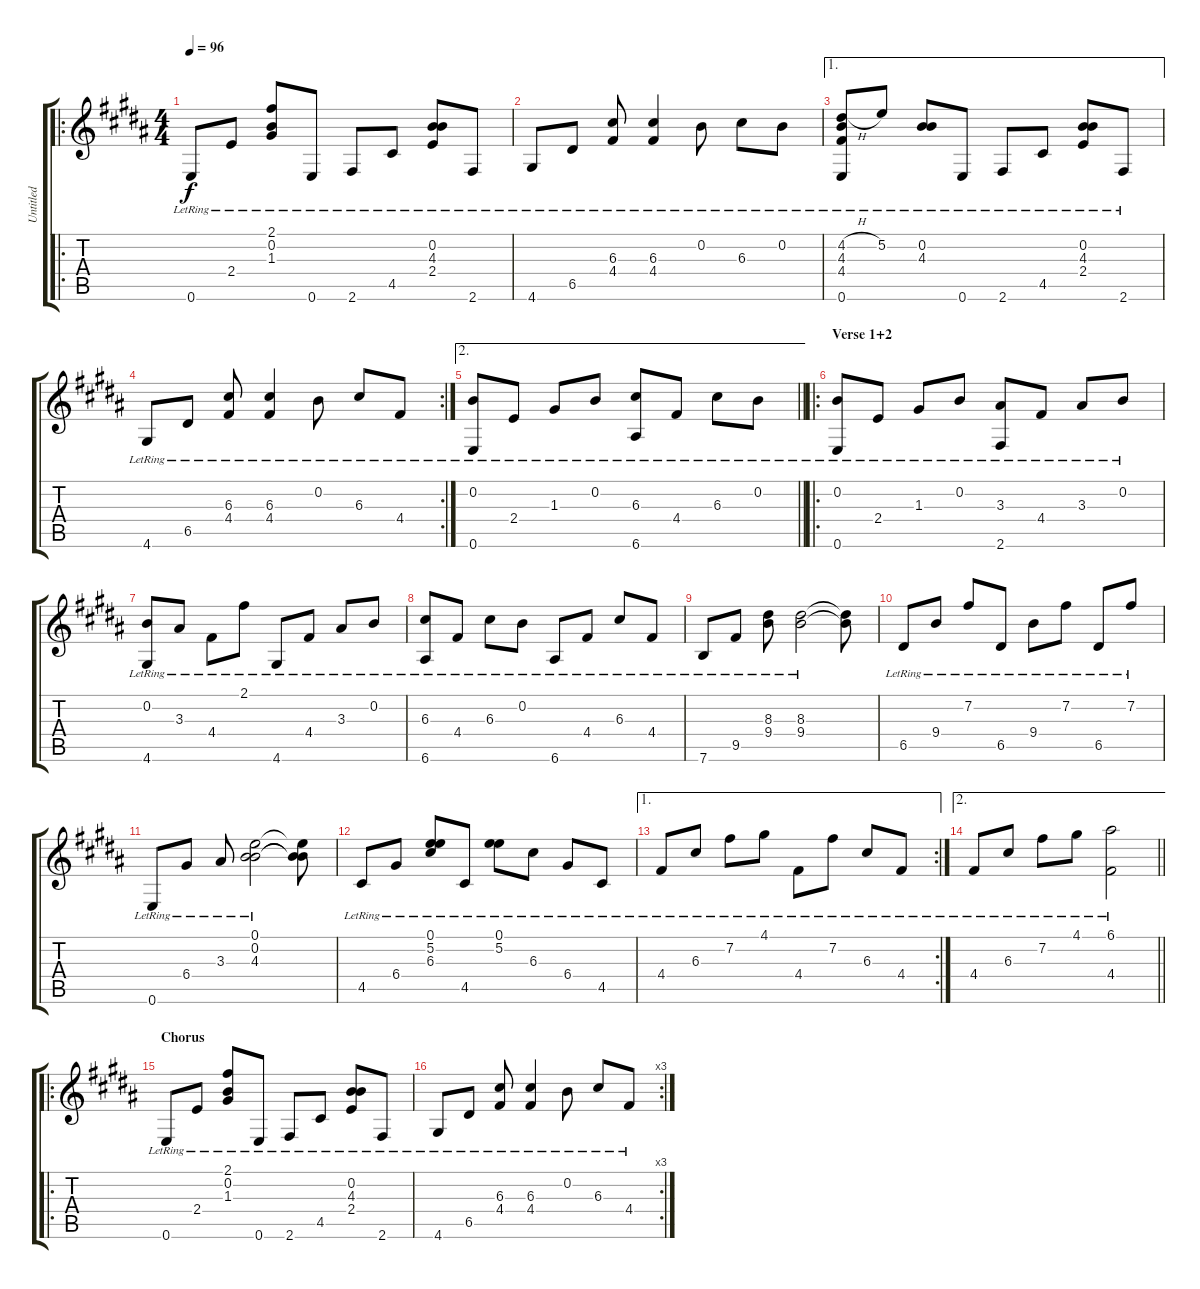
\track ("Untitled" "Untitled") {instrument acousticguitarnylon}
\staff {score tabs}
\tuning (E4 B3 G3 D3 A2 E2) {hide}
\ro
\ts (4 4)
\tempo 96
\clef g2
\ks b
0.6{lr}.8{dy f instrument acousticguitarnylon} 2.4{lr}.8 (2.1{lr} 0.2{lr} 1.3{lr}).8 0.6{lr}.8 2.6{lr}.8 4.5{lr}.8 (0.2{lr} 4.3{lr} 2.4{lr}).8 2.6{lr}.8 |
\ks g#minor
4.6{lr}.8 6.5{lr}.8 (6.3{lr} 4.4{lr}).8 (6.3{lr} 4.4{lr}).4 0.2{lr}.8 6.3{lr}.8 0.2{lr}.8 |
\ae 1
(4.2{h lr} 4.3{lr} 4.4{lr} 0.6{lr}).8 5.2{lr}.8 (0.2{lr} 4.3{lr}).8 0.6{lr}.8 2.6{lr}.8 4.5{lr}.8 (0.2{lr} 4.3{lr} 2.4{lr}).8 2.6{lr}.8 |
\rc 2
4.6{lr}.8 6.5{lr}.8 (6.3{lr} 4.4{lr}).8 (6.3{lr} 4.4{lr}).4 0.2{lr}.8 6.3{lr}.8 4.4{lr}.8 |
\ae 2
\barLineRight lightlight
\ks b
(0.2{lr} 0.6{lr}).8 2.4{lr}.8 1.3{lr}.8 0.2{lr}.8 (6.3{lr} 6.6{lr}).8 4.4{lr}.8 6.3{lr}.8 0.2{lr}.8 |
\ro
\section ("" "Verse 1+2")
\ks g#minor
(0.2{lr} 0.6{lr}).8 2.4{lr}.8 1.3{lr}.8 0.2{lr}.8 (3.3{lr} 2.6{lr}).8 4.4{lr}.8 3.3{lr}.8 0.2{lr}.8 |
(0.2{lr} 4.6{lr}).8 3.3{lr}.8 4.4{lr}.8 2.1{lr}.8 4.6{lr}.8 4.4{lr}.8 3.3{lr}.8 0.2{lr}.8 |
(6.3{lr} 6.6{lr}).8 4.4{lr}.8 6.3{lr}.8 0.2{lr}.8 6.6{lr}.8 4.4{lr}.8 6.3{lr}.8 4.4{lr}.8 |
\ks b
7.6{lr}.8 9.5{lr}.8 (8.3{lr} 9.4{lr}).8 (8.3{lr} 9.4{lr}).2 (8.3{t} 9.4{t}).8 |
\ks g#minor
6.5{lr}.8 9.4{lr}.8 7.2{lr}.8 6.5{lr}.8 9.4{lr}.8 7.2{lr}.8 6.5{lr}.8 7.2{lr}.8 |
0.6{lr}.8 6.4{lr}.8 3.3{lr}.8 (0.1{lr} 0.2{lr} 4.3{lr}).2 (0.1{t} 0.2{t} 4.3{t}).8 |
4.5{lr}.8 6.4{lr}.8 (0.1{lr} 5.2{lr} 6.3{lr}).8 4.5{lr}.8 (0.1{lr} 5.2{lr}).8 6.3{lr}.8 6.4{lr}.8 4.5{lr}.8 |
\ae 1
\rc 2
\ks b
4.4{lr}.8 6.3{lr}.8 7.2{lr}.8 4.1{lr}.8 4.4{lr}.8 7.2{lr}.8 6.3{lr}.8 4.4{lr}.8 |
\ae 2
\barLineRight lightlight
\ks g#minor
4.4{lr}.8 6.3{lr}.8 7.2{lr}.8 4.1{lr}.8 (6.1{lr} 4.4{lr}).2 |
\ro
\section ("" "Chorus")
0.6{lr}.8 2.4{lr}.8 (2.1{lr} 0.2{lr} 1.3{lr}).8 0.6{lr}.8 2.6{lr}.8 4.5{lr}.8 (0.2{lr} 4.3{lr} 2.4{lr}).8 2.6{lr}.8 |
\rc 3
4.6{lr}.8 6.5{lr}.8 (6.3{lr} 4.4{lr}).8 (6.3{lr} 4.4{lr}).4 0.2{lr}.8 6.3{lr}.8 4.4{lr}.8
